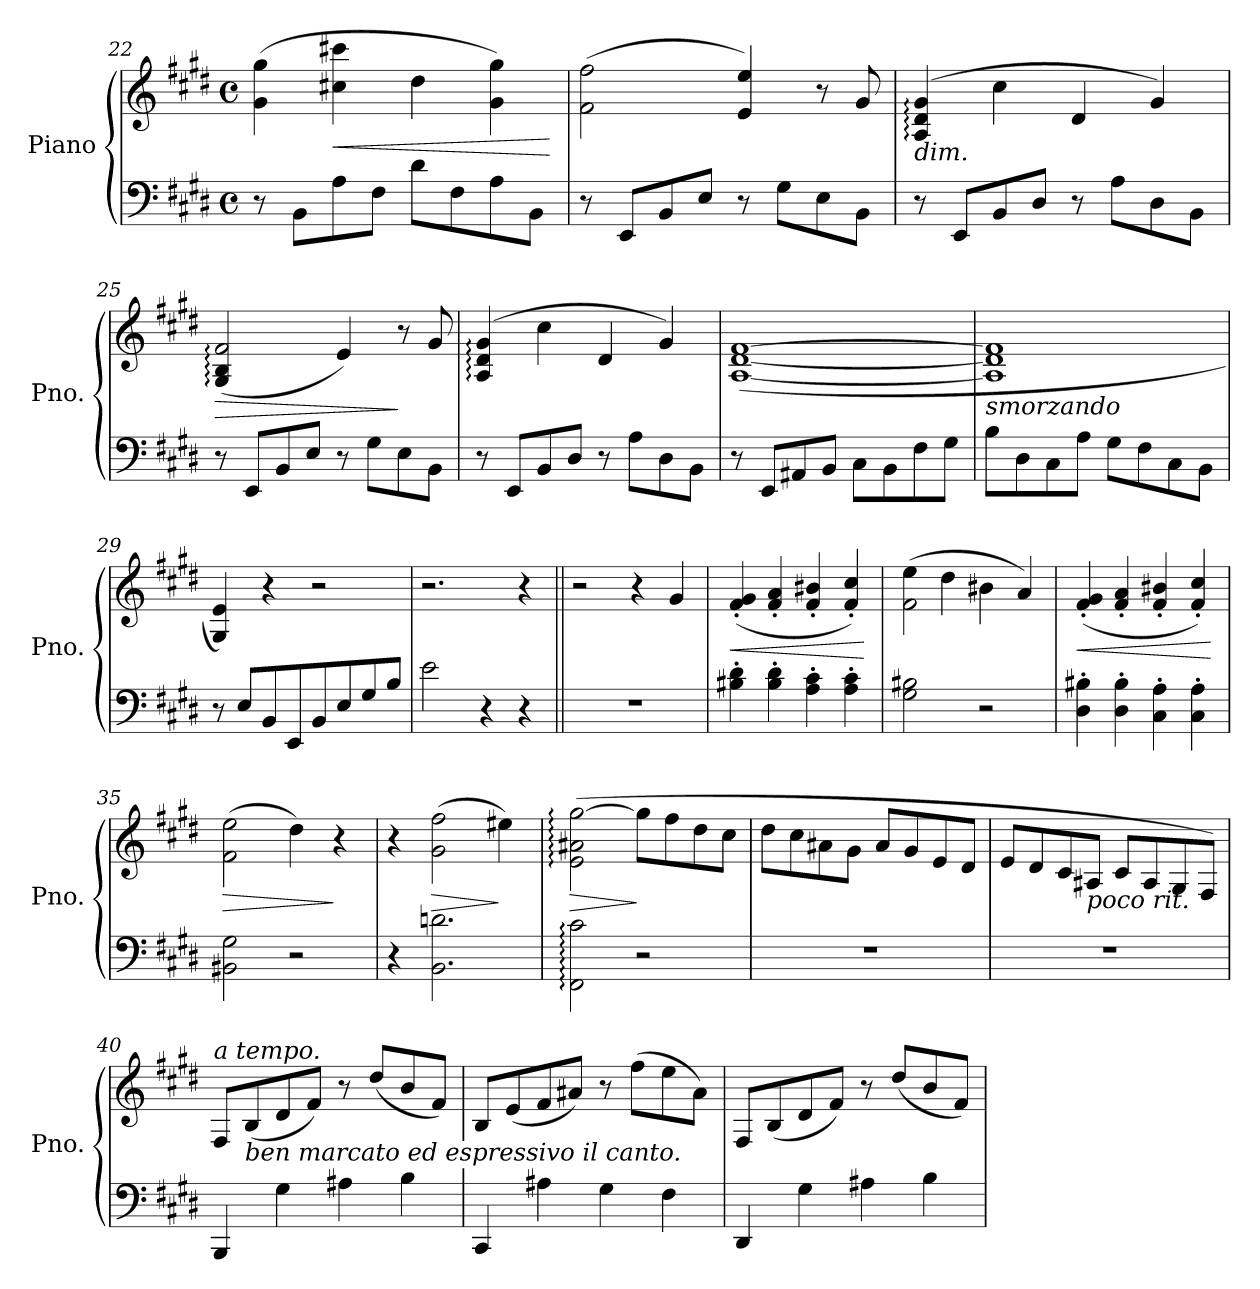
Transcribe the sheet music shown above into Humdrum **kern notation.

**kern	**kern	**dynam
*part1	*part1	*part1
*staff2	*staff1	*staff1/2
*I"Piano	*	*
*I'Pno.	*	*
*clefF4	*clefG2	*
*k[f#c#g#d#]	*k[f#c#g#d#]	*
*M4/4	*M4/4	*
*met(c)	*met(c)	*
=22	=22	=22
8r	(>4g#\ 4gg#\	.
8BB\L	.	.
!	!	!LO:HP:b
8A\	4cc#X\ 4ccc#X\	<
8F#\J	.	.
8d#\L	4dd#\	.
8F#\	.	.
8A\	4g#\ 4gg#\)	.
8BB\J	.	.
.	.	[
=23	=23	=23
8r	(>2f#\ 2ff#\	.
8EE/L	.	.
8BB/	.	.
8E/J	.	.
8r	4e/ 4ee/)	.
8G#\L	.	.
8E\	8r	.
8BB\J	8g#/	.
=24	=24	=24
!	!LO:TX:b:i:t=dim.	!
8r	(>4A/: 4d#/: 4g#/:	.
8EE/L	.	.
8BB/	4cc#\	.
8D#/J	.	.
8r	4d#/	.
8A\L	.	.
8D#\	4g#/)	.
8BB\J	.	.
!!LO:LB:g=z
=25	=25	=25
!	!LO:N:n=1:head=solid	!
!	!LO:N:n=2:head=solid	!LO:HP:b
8r	(<2G#/: 2B/: 2f#/:	>
8EE/L	.	.
8BB/	.	.
8E/J	.	.
8r	4e/)	.
8G#\L	.	.
8E\	8r	]
8BB\J	8g#/	.
=26	=26	=26
8r	(>4A/: 4d#/: 4g#/:	.
8EE/L	.	.
8BB/	4cc#\	.
8D#/J	.	.
8r	4d#/	.
8A\L	.	.
8D#\	4g#/)	.
8BB\J	.	.
=27	=27	=27
8r	(>[1A [1d# [1f#	.
8EE/L	.	.
8AA#X/	.	.
8BB/J	.	.
8C#\L	.	.
8BB\	.	.
8F#\	.	.
8G#\J	.	.
=28	=28	=28
!	!LO:TX:b:i:t=smorzando	!
8B\L	1A] 1d#] 1f#]	.
8D#\	.	.
8C#\	.	.
8A\J	.	.
8G#\L	.	.
8F#\	.	.
8C#\	.	.
8BB\J	.	.
!!LO:LB:g=z
=29	=29	=29
8r	4G#/ 4e/)	.
8E/L	.	.
8BB/	4r	.
8EE/	.	.
8BB/	2r	.
8E/	.	.
8G#/	.	.
8B/J	.	.
=30	=30	=30
2e\	2.r	.
4r	.	.
4r	4r	.
=31||	=31||	=31||
1r	2r	.
.	4r	.
.	4g#/	.
=32	=32	=32
!	!	!LO:HP:b
4B#X\' 4d#\'	(<4f#/' 4g#/'	<
4B#\' 4d#\'	4f#/' 4a/'	.
4A\' 4c#\'	4f#/' 4b#X/'	.
4A\' 4c#\'	4f#/' 4cc#/')	.
.	.	[
=33	=33	=33
!	!LO:N:n=1:head=open	!
2G#\ 2B#X\	(>4f#\ 4ee\	.
.	4dd#\	.
2r	4b#X\	.
.	4a/)	.
=34	=34	=34
!	!	!LO:HP:b
4D#\' 4B#X\'	(<4f#/' 4g#/'	<
4D#\' 4B#\'	4f#/' 4a/'	.
4C#\' 4A\'	4f#/' 4b#X/'	.
4C#\' 4A\'	4f#/' 4cc#/')	.
.	.	[
=35	=35	=35
!	!	!LO:HP:b
2BB#X\ 2G#\	(>2f#\ 2ee\	>
2r	4dd#\)	.
.	4r	]
!!LO:LB:g=z
=36	=36	=36
4r	4r	.
!	!	!LO:HP:b
2.BB\ 2.dn\	(>2g#\ 2ff#\	>
.	4ee#X\)	]
=37	=37	=37
!	!	!LO:HP:b
2FF#\: 2c#\:	(>2e\: 2a#X\: [2gg#\:	>
2r	8gg#\L]	]
.	8ff#\	.
.	8dd#\	.
.	8cc#\J	.
=38	=38	=38
1r	8dd#\L	.
.	8cc#\	.
.	8a#X\	.
.	8g#\J	.
.	8a#/L	.
.	8g#/	.
.	8e/	.
.	8d#/J	.
=39	=39	=39
1r	8e/L	.
.	8d#/	.
.	8c#/	.
!	!LO:TX:b:i:t=poco rit.	!
.	8A#X/J	.
.	8c#/L	.
.	8A#/	.
.	8G#/	.
.	8F#/J)	.
=40	=40	=40
!	!LO:TX:a:i:t=a tempo.	!
!	!LO:N:head=solid	!
4BBB/	(<8F#/L	.
!	!LO:TX:b:i:t=ben marcato ed espressivo il canto.	!
.	(<8B/	.
4G#\	8d#/	.
.	8f#/J)	.
4A#X\	8r	.
.	(<8dd#/L	.
4B\)	8b/	.
.	8f#/J)	.
!!LO:LB:g=z
=41	=41	=41
4CC#/	(>8B/L	.
.	(<8e/	.
4A#X\	8f#/	.
.	8a#X/J)	.
4G#\	8r	.
.	(>8ff#\L	.
4F#\)	8ee\	.
.	8a#\J)	.
=42	=42	=42
4DD#/	(<8F#/L	.
.	(<8B/	.
4G#\	8d#/	.
.	8f#/J)	.
4A#X\	8r	.
.	(<8dd#/L	.
4B\)	8b/	.
.	8f#/J)	.
=	=	=
*-	*-	*-
